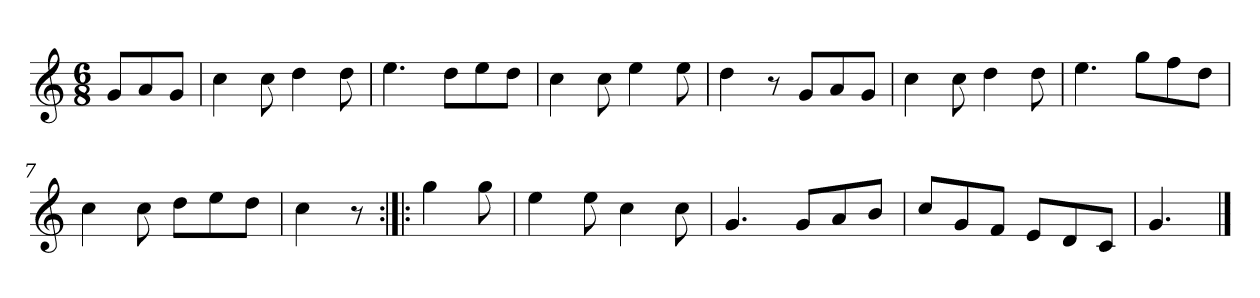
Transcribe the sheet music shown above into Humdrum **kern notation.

**kern
*part1
*staff1
*clefG2
*k[]
*C:
*M6/8
*MM120
=
8g/L
8a/
8g/J
=1
4cc
8cc
4dd
8dd
=2
4.ee
8dd\L
8ee\
8dd\J
=3
4cc
8cc
4ee
8ee
=4
4dd
8r
8g/L
8a/
8g/J
=5
4cc
8cc
4dd
8dd
=6
4.ee
8gg\L
8ff\
8dd\J
=7
4cc
8cc
8dd\L
8ee\
8dd\J
=8
4cc
8r
=:|!|:
4gg
8gg
=9
4ee
8ee
4cc
8cc
=10
4.g
8g/L
8a/
8b/J
=11
8cc/L
8g/
8f/J
8e/L
8d/
8c/J
=12
4.g
==
*-
